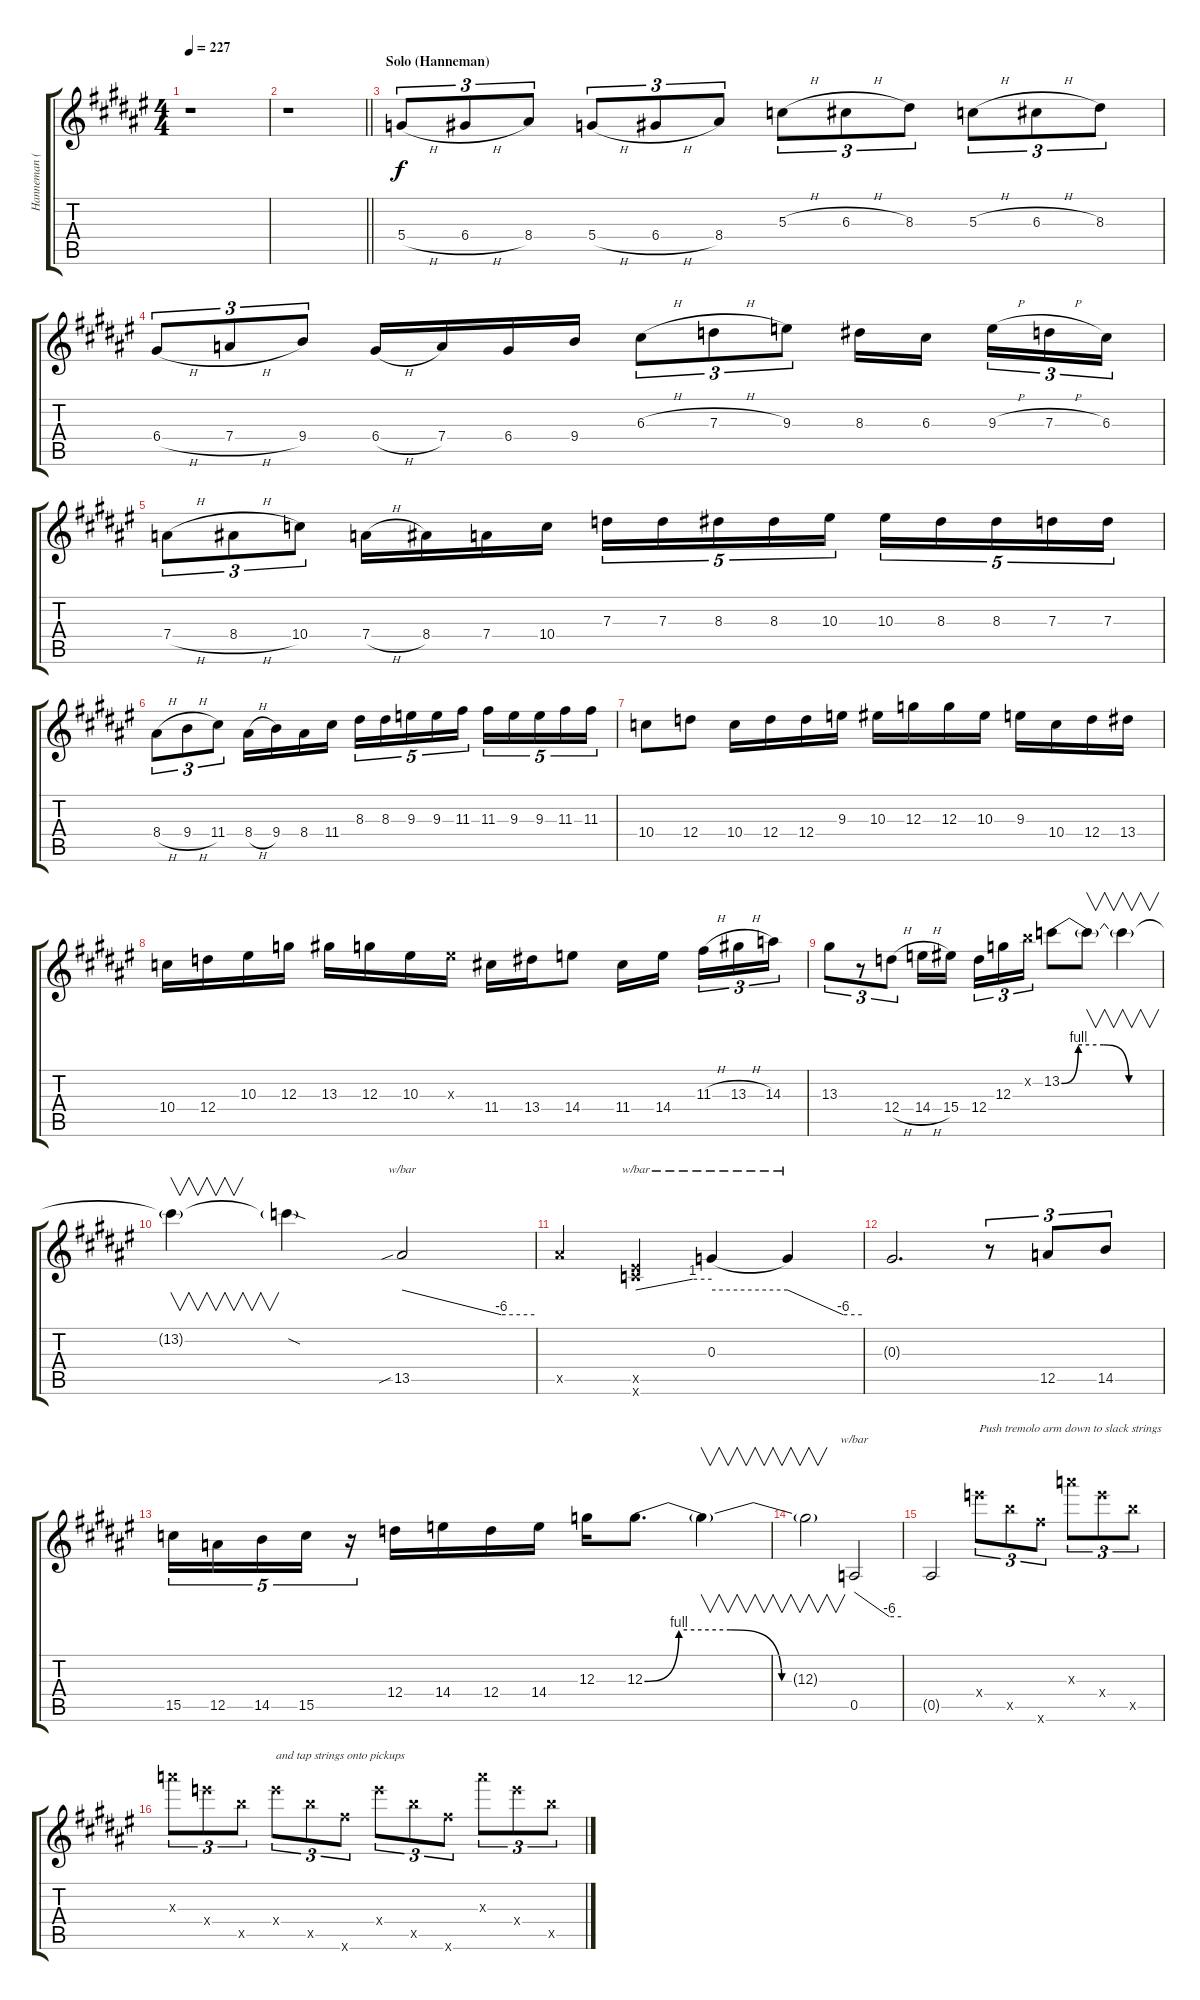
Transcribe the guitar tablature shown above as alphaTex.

\track ("Hanneman (Lead)" "Hanneman (") {instrument distortionguitar}
\staff {score tabs}
\tuning (E4 B3 G3 D3 A2 E2) {hide}
\ts (4 4)
\tempo 227
\clef g2
\ks f#
r.1{dy f} |
\barLineRight lightlight
r.1 |
\section ("" "Solo (Hanneman)")
5.4{h}.8{tu (3 2)} 6.4{h}.8{tu (3 2)} 8.4.8{tu (3 2)} 5.4{h}.8{tu (3 2)} 6.4{h}.8{tu (3 2)} 8.4.8{tu (3 2)} 5.3{h}.8{tu (3 2)} 6.3{h}.8{tu (3 2)} 8.3.8{tu (3 2)} 5.3{h}.8{tu (3 2)} 6.3{h}.8{tu (3 2)} 8.3.8{tu (3 2)} |
6.4{h}.8{tu (3 2)} 7.4{h}.8{tu (3 2)} 9.4.8{tu (3 2)} 6.4{h}.16 7.4.16 6.4.16 9.4.16 6.3{h}.8{tu (3 2)} 7.3{h}.8{tu (3 2)} 9.3.8{tu (3 2)} 8.3.16 6.3.16{beam splitsecondary} 9.3{h}.16{tu (3 2)} 7.3{h}.16{tu (3 2)} 6.3.16{tu (3 2)} |
7.4{h}.8{tu (3 2)} 8.4{h}.8{tu (3 2)} 10.4.8{tu (3 2)} 7.4{h}.16 8.4.16 7.4.16 10.4.16 7.3.16{tu (5 4)} 7.3.16{tu (5 4)} 8.3.16{tu (5 4)} 8.3.16{tu (5 4)} 10.3.16{tu (5 4)} 10.3.16{tu (5 4)} 8.3.16{tu (5 4)} 8.3.16{tu (5 4)} 7.3.16{tu (5 4)} 7.3.16{tu (5 4)} |
8.4{h}.8{tu (3 2)} 9.4{h}.8{tu (3 2)} 11.4.8{tu (3 2)} 8.4{h}.16 9.4.16 8.4.16 11.4.16 8.3.16{tu (5 4)} 8.3.16{tu (5 4)} 9.3.16{tu (5 4)} 9.3.16{tu (5 4)} 11.3.16{tu (5 4)} 11.3.16{tu (5 4)} 9.3.16{tu (5 4)} 9.3.16{tu (5 4)} 11.3.16{tu (5 4)} 11.3.16{tu (5 4)} |
10.4.8 12.4.8 10.4.16 12.4.16 12.4.16 9.3.16 10.3.16 12.3.16 12.3.16 10.3.16 9.3.16 10.4.16 12.4.16 13.4.16 |
10.4.16 12.4.16 10.3.16 12.3.16 13.3.16 12.3.16 10.3.16 10.3{x}.16 11.4.16 13.4.16 14.4.8 11.4.16 14.4.16{beam splitsecondary} 11.3{h}.16{tu (3 2)} 13.3{h}.16{tu (3 2)} 14.3.16{tu (3 2)} |
13.3.8{tu (3 2)} r.8{tu (3 2)} 12.4{h}.8{tu (3 2)} 14.4{h}.16 15.4.16{beam splitsecondary} 12.4.16{tu (3 2)} 12.3.16{tu (3 2)} 12.2{x}.16{tu (3 2)} 13.2{be (custom 0 0 10 4 25 4 40 0 60 0)}.8 13.2{t}.8{v} 13.2{t}.4{v} |
13.2{t}.4{v} 13.2{sod t}.4 13.5{sib}.2{tbe (custom default 0 0 45 -24 60 -24)} |
13.5{x}.4 (8.5{x} 8.6{x}).4{tbe (custom default 0 0 45 4 60 4)} 0.3.4{tbe (hold default 0 0 60 0)} 0.3{t}.4{tbe (custom default 0 0 45 -24 60 -24)} |
0.3{t}.2{d} r.8{tu (3 2)} 12.5.8{tu (3 2)} 14.5.8{tu (3 2)} |
15.5.16{tu (5 4)} 12.5.16{tu (5 4)} 14.5.16{tu (5 4)} 15.5.16{tu (5 4)} r.16{tu (5 4)} 12.4.16 14.4.16 12.4.16 14.4.16 12.3.16 12.3{be (custom 0 0 10 4 25 4 40 0 60 0)}.8{d} 12.3{t}.4{v} |
12.3{t}.2{v} 0.5.2{tbe (custom default 0 0 45 -24 60 -24)} |
0.5{t}.2 26.4{x}.8{tu (3 2) txt "Push tremolo arm down to slack strings"} 26.5{x}.8{tu (3 2)} 26.6{x}.8{tu (3 2)} 26.3{x}.8{tu (3 2)} 26.4{x}.8{tu (3 2)} 26.5{x}.8{tu (3 2)} |
26.3{x}.8{tu (3 2)} 26.4{x}.8{tu (3 2)} 26.5{x}.8{tu (3 2)} 26.4{x}.8{tu (3 2) txt "and tap strings onto pickups"} 26.5{x}.8{tu (3 2)} 26.6{x}.8{tu (3 2)} 26.4{x}.8{tu (3 2)} 26.5{x}.8{tu (3 2)} 26.6{x}.8{tu (3 2)} 26.3{x}.8{tu (3 2)} 26.4{x}.8{tu (3 2)} 26.5{x}.8{tu (3 2)}
